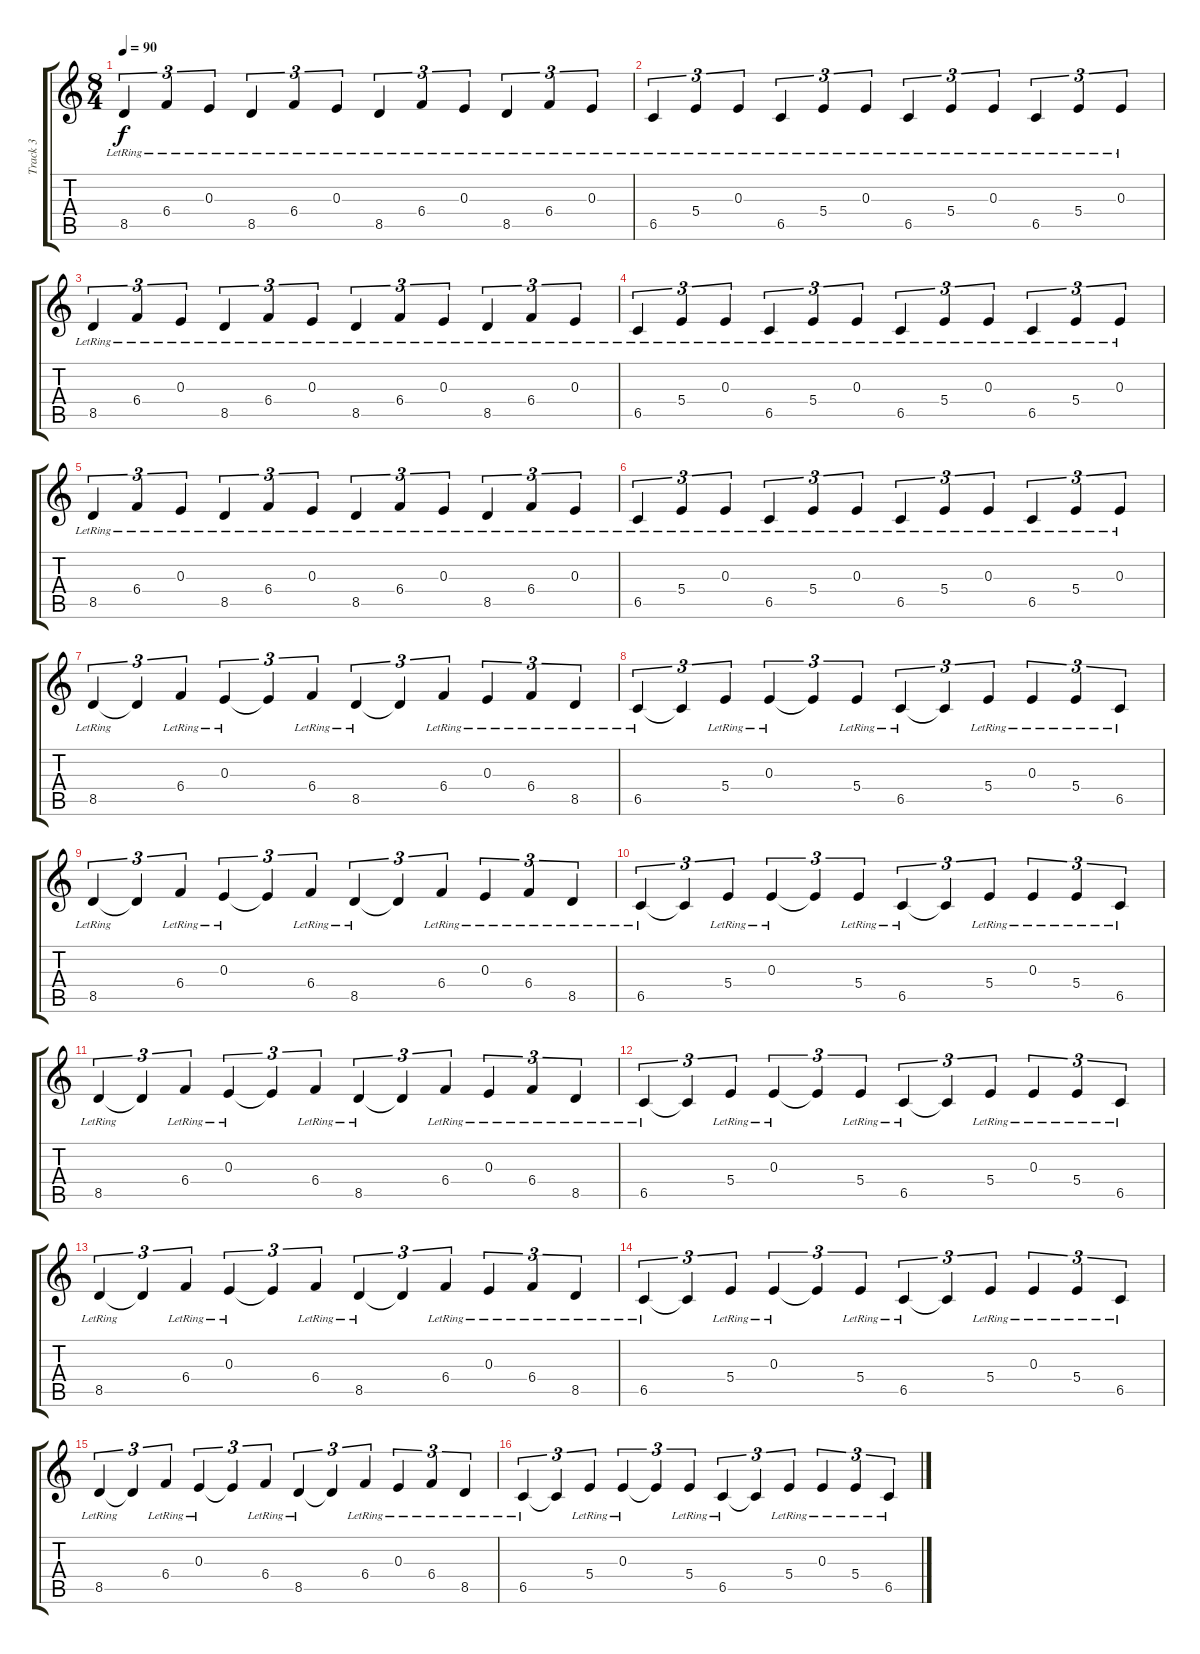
\track ("Track 3" "Track 3") {instrument electricguitarclean}
\staff {score tabs}
\tuning (Db4 Ab3 E3 B2 Gb2 Db2) {hide}
\ts (8 4)
\tempo 90
\clef g2
\ks c
8.5{lr}.4{tu (3 2) dy f} 6.4{lr}.4{tu (3 2)} 0.3{lr}.4{tu (3 2)} 8.5{lr}.4{tu (3 2)} 6.4{lr}.4{tu (3 2)} 0.3{lr}.4{tu (3 2)} 8.5{lr}.4{tu (3 2)} 6.4{lr}.4{tu (3 2)} 0.3{lr}.4{tu (3 2)} 8.5{lr}.4{tu (3 2)} 6.4{lr}.4{tu (3 2)} 0.3{lr}.4{tu (3 2)} |
6.5{lr}.4{tu (3 2)} 5.4{lr}.4{tu (3 2)} 0.3{lr}.4{tu (3 2)} 6.5{lr}.4{tu (3 2)} 5.4{lr}.4{tu (3 2)} 0.3{lr}.4{tu (3 2)} 6.5{lr}.4{tu (3 2)} 5.4{lr}.4{tu (3 2)} 0.3{lr}.4{tu (3 2)} 6.5{lr}.4{tu (3 2)} 5.4{lr}.4{tu (3 2)} 0.3{lr}.4{tu (3 2)} |
8.5{lr}.4{tu (3 2)} 6.4{lr}.4{tu (3 2)} 0.3{lr}.4{tu (3 2)} 8.5{lr}.4{tu (3 2)} 6.4{lr}.4{tu (3 2)} 0.3{lr}.4{tu (3 2)} 8.5{lr}.4{tu (3 2)} 6.4{lr}.4{tu (3 2)} 0.3{lr}.4{tu (3 2)} 8.5{lr}.4{tu (3 2)} 6.4{lr}.4{tu (3 2)} 0.3{lr}.4{tu (3 2)} |
6.5{lr}.4{tu (3 2)} 5.4{lr}.4{tu (3 2)} 0.3{lr}.4{tu (3 2)} 6.5{lr}.4{tu (3 2)} 5.4{lr}.4{tu (3 2)} 0.3{lr}.4{tu (3 2)} 6.5{lr}.4{tu (3 2)} 5.4{lr}.4{tu (3 2)} 0.3{lr}.4{tu (3 2)} 6.5{lr}.4{tu (3 2)} 5.4{lr}.4{tu (3 2)} 0.3{lr}.4{tu (3 2)} |
8.5{lr}.4{tu (3 2)} 6.4{lr}.4{tu (3 2)} 0.3{lr}.4{tu (3 2)} 8.5{lr}.4{tu (3 2)} 6.4{lr}.4{tu (3 2)} 0.3{lr}.4{tu (3 2)} 8.5{lr}.4{tu (3 2)} 6.4{lr}.4{tu (3 2)} 0.3{lr}.4{tu (3 2)} 8.5{lr}.4{tu (3 2)} 6.4{lr}.4{tu (3 2)} 0.3{lr}.4{tu (3 2)} |
6.5{lr}.4{tu (3 2)} 5.4{lr}.4{tu (3 2)} 0.3{lr}.4{tu (3 2)} 6.5{lr}.4{tu (3 2)} 5.4{lr}.4{tu (3 2)} 0.3{lr}.4{tu (3 2)} 6.5{lr}.4{tu (3 2)} 5.4{lr}.4{tu (3 2)} 0.3{lr}.4{tu (3 2)} 6.5{lr}.4{tu (3 2)} 5.4{lr}.4{tu (3 2)} 0.3{lr}.4{tu (3 2)} |
8.5{lr}.4{tu (3 2)} 8.5{t}.4{tu (3 2)} 6.4{lr}.4{tu (3 2)} 0.3{lr}.4{tu (3 2)} 0.3{t}.4{tu (3 2)} 6.4{lr}.4{tu (3 2)} 8.5{lr}.4{tu (3 2)} 8.5{t}.4{tu (3 2)} 6.4{lr}.4{tu (3 2)} 0.3{lr}.4{tu (3 2)} 6.4{lr}.4{tu (3 2)} 8.5{lr}.4{tu (3 2)} |
6.5{lr}.4{tu (3 2)} 6.5{t}.4{tu (3 2)} 5.4{lr}.4{tu (3 2)} 0.3{lr}.4{tu (3 2)} 0.3{t}.4{tu (3 2)} 5.4{lr}.4{tu (3 2)} 6.5{lr}.4{tu (3 2)} 6.5{t}.4{tu (3 2)} 5.4{lr}.4{tu (3 2)} 0.3{lr}.4{tu (3 2)} 5.4{lr}.4{tu (3 2)} 6.5{lr}.4{tu (3 2)} |
8.5{lr}.4{tu (3 2)} 8.5{t}.4{tu (3 2)} 6.4{lr}.4{tu (3 2)} 0.3{lr}.4{tu (3 2)} 0.3{t}.4{tu (3 2)} 6.4{lr}.4{tu (3 2)} 8.5{lr}.4{tu (3 2)} 8.5{t}.4{tu (3 2)} 6.4{lr}.4{tu (3 2)} 0.3{lr}.4{tu (3 2)} 6.4{lr}.4{tu (3 2)} 8.5{lr}.4{tu (3 2)} |
6.5{lr}.4{tu (3 2)} 6.5{t}.4{tu (3 2)} 5.4{lr}.4{tu (3 2)} 0.3{lr}.4{tu (3 2)} 0.3{t}.4{tu (3 2)} 5.4{lr}.4{tu (3 2)} 6.5{lr}.4{tu (3 2)} 6.5{t}.4{tu (3 2)} 5.4{lr}.4{tu (3 2)} 0.3{lr}.4{tu (3 2)} 5.4{lr}.4{tu (3 2)} 6.5{lr}.4{tu (3 2)} |
8.5{lr}.4{tu (3 2)} 8.5{t}.4{tu (3 2)} 6.4{lr}.4{tu (3 2)} 0.3{lr}.4{tu (3 2)} 0.3{t}.4{tu (3 2)} 6.4{lr}.4{tu (3 2)} 8.5{lr}.4{tu (3 2)} 8.5{t}.4{tu (3 2)} 6.4{lr}.4{tu (3 2)} 0.3{lr}.4{tu (3 2)} 6.4{lr}.4{tu (3 2)} 8.5{lr}.4{tu (3 2)} |
6.5{lr}.4{tu (3 2)} 6.5{t}.4{tu (3 2)} 5.4{lr}.4{tu (3 2)} 0.3{lr}.4{tu (3 2)} 0.3{t}.4{tu (3 2)} 5.4{lr}.4{tu (3 2)} 6.5{lr}.4{tu (3 2)} 6.5{t}.4{tu (3 2)} 5.4{lr}.4{tu (3 2)} 0.3{lr}.4{tu (3 2)} 5.4{lr}.4{tu (3 2)} 6.5{lr}.4{tu (3 2)} |
8.5{lr}.4{tu (3 2)} 8.5{t}.4{tu (3 2)} 6.4{lr}.4{tu (3 2)} 0.3{lr}.4{tu (3 2)} 0.3{t}.4{tu (3 2)} 6.4{lr}.4{tu (3 2)} 8.5{lr}.4{tu (3 2)} 8.5{t}.4{tu (3 2)} 6.4{lr}.4{tu (3 2)} 0.3{lr}.4{tu (3 2)} 6.4{lr}.4{tu (3 2)} 8.5{lr}.4{tu (3 2)} |
6.5{lr}.4{tu (3 2)} 6.5{t}.4{tu (3 2)} 5.4{lr}.4{tu (3 2)} 0.3{lr}.4{tu (3 2)} 0.3{t}.4{tu (3 2)} 5.4{lr}.4{tu (3 2)} 6.5{lr}.4{tu (3 2)} 6.5{t}.4{tu (3 2)} 5.4{lr}.4{tu (3 2)} 0.3{lr}.4{tu (3 2)} 5.4{lr}.4{tu (3 2)} 6.5{lr}.4{tu (3 2)} |
8.5{lr}.4{tu (3 2)} 8.5{t}.4{tu (3 2)} 6.4{lr}.4{tu (3 2)} 0.3{lr}.4{tu (3 2)} 0.3{t}.4{tu (3 2)} 6.4{lr}.4{tu (3 2)} 8.5{lr}.4{tu (3 2)} 8.5{t}.4{tu (3 2)} 6.4{lr}.4{tu (3 2)} 0.3{lr}.4{tu (3 2)} 6.4{lr}.4{tu (3 2)} 8.5{lr}.4{tu (3 2)} |
6.5{lr}.4{tu (3 2)} 6.5{t}.4{tu (3 2)} 5.4{lr}.4{tu (3 2)} 0.3{lr}.4{tu (3 2)} 0.3{t}.4{tu (3 2)} 5.4{lr}.4{tu (3 2)} 6.5{lr}.4{tu (3 2)} 6.5{t}.4{tu (3 2)} 5.4{lr}.4{tu (3 2)} 0.3{lr}.4{tu (3 2)} 5.4{lr}.4{tu (3 2)} 6.5{lr}.4{tu (3 2)}
